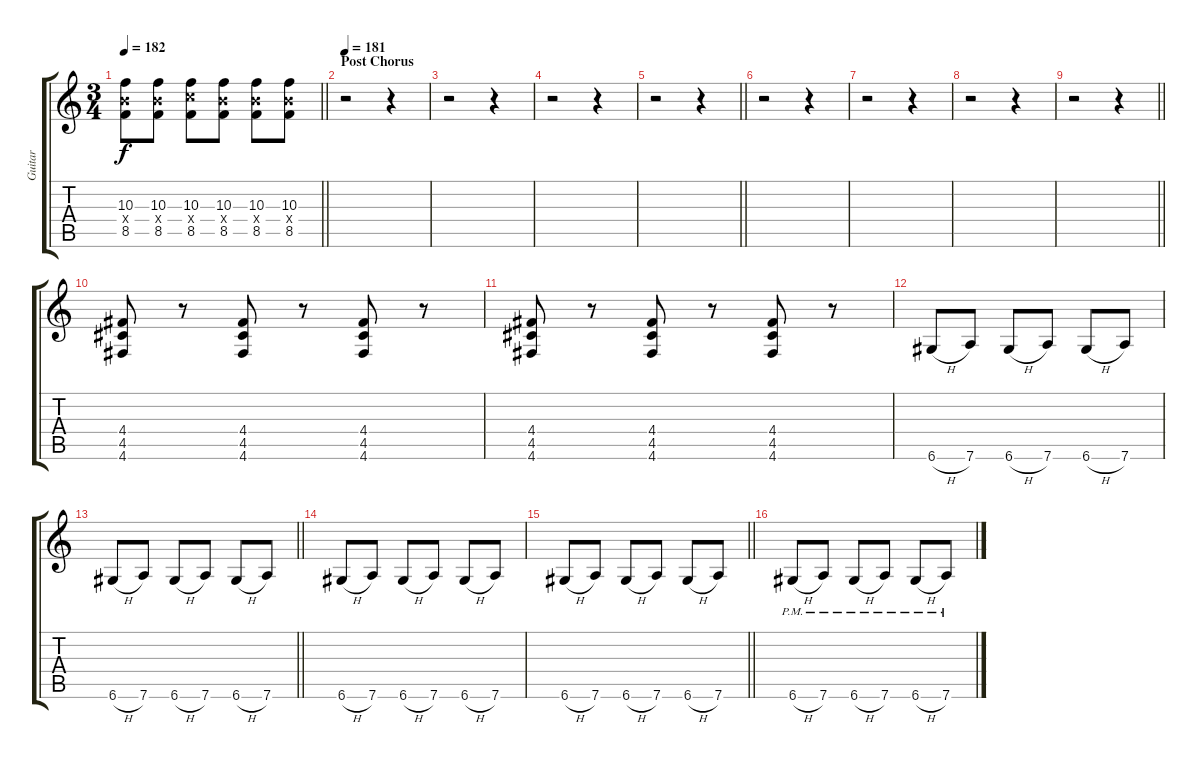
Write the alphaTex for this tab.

\track ("Guitar" "Guitar") {instrument distortionguitar}
\staff {score tabs}
\tuning (E4 B3 G3 D3 A2 D2) {hide}
\ts (3 4)
\tempo 182
\clef g2
\barLineRight lightlight
\ks c
(10.3 9.4{x} 8.5).8{dy f} (10.3 9.4{x} 8.5).8 (10.3 10.4{x} 8.5).8 (10.3 9.4{x} 8.5).8 (10.3 9.4{x} 8.5).8 (10.3 9.4{x} 8.5).8 |
\section ("" "Post Chorus")
\tempo 181
r.2 r.4 |
r.2 r.4 |
r.2 r.4 |
\barLineRight lightlight
r.2 r.4 |
r.2 r.4 |
r.2 r.4 |
r.2 r.4 |
\barLineRight lightlight
r.2 r.4 |
(4.4 4.5 4.6).8 r.8 (4.4 4.5 4.6).8 r.8 (4.4 4.5 4.6).8 r.8 |
(4.4 4.5 4.6).8 r.8 (4.4 4.5 4.6).8 r.8 (4.4 4.5 4.6).8 r.8 |
6.6{h}.8 7.6.8 6.6{h}.8 7.6.8 6.6{h}.8 7.6.8 |
\barLineRight lightlight
6.6{h}.8 7.6.8 6.6{h}.8 7.6.8 6.6{h}.8 7.6.8 |
6.6{h}.8 7.6.8 6.6{h}.8 7.6.8 6.6{h}.8 7.6.8 |
\barLineRight lightlight
6.6{h}.8 7.6.8 6.6{h}.8 7.6.8 6.6{h}.8 7.6.8 |
6.6{h pm}.8 7.6{pm}.8 6.6{h pm}.8 7.6{pm}.8 6.6{h pm}.8 7.6{pm}.8
